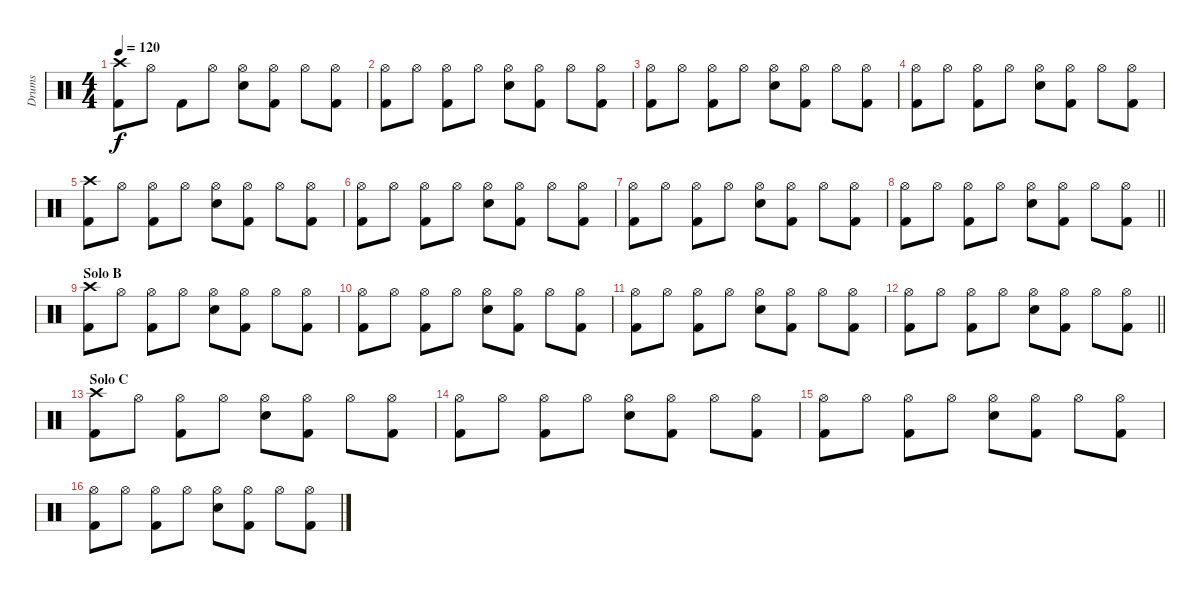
\track ("Drums" "Drums") {instrument percussion}
\staff {score}
\articulation defaults
\ts (4 4)
\tempo 120
\clef neutral
\ks c
("Crash high (hit)" "Kick (hit) 2").8{dy f} "Hi-Hat (open)".8 "Kick (hit) 2".8 "Hi-Hat (open)".8 ("Hi-Hat (open)" "Snare (hit) 2").8 ("Hi-Hat (open)" "Kick (hit) 2").8 "Hi-Hat (open)".8 ("Hi-Hat (open)" "Kick (hit) 2").8 |
("Hi-Hat (open)" "Kick (hit) 2").8 "Hi-Hat (open)".8 ("Hi-Hat (open)" "Kick (hit) 2").8 "Hi-Hat (open)".8 ("Hi-Hat (open)" "Snare (hit) 2").8 ("Hi-Hat (open)" "Kick (hit) 2").8 "Hi-Hat (open)".8 ("Hi-Hat (open)" "Kick (hit) 2").8 |
("Hi-Hat (open)" "Kick (hit) 2").8 "Hi-Hat (open)".8 ("Hi-Hat (open)" "Kick (hit) 2").8 "Hi-Hat (open)".8 ("Hi-Hat (open)" "Snare (hit) 2").8 ("Hi-Hat (open)" "Kick (hit) 2").8 "Hi-Hat (open)".8 ("Hi-Hat (open)" "Kick (hit) 2").8 |
("Hi-Hat (open)" "Kick (hit) 2").8 "Hi-Hat (open)".8 ("Hi-Hat (open)" "Kick (hit) 2").8 "Hi-Hat (open)".8 ("Hi-Hat (open)" "Snare (hit) 2").8 ("Hi-Hat (open)" "Kick (hit) 2").8 "Hi-Hat (open)".8 ("Hi-Hat (open)" "Kick (hit) 2").8 |
("Crash high (hit)" "Kick (hit) 2").8 "Hi-Hat (open)".8 ("Hi-Hat (open)" "Kick (hit) 2").8 "Hi-Hat (open)".8 ("Hi-Hat (open)" "Snare (hit) 2").8 ("Hi-Hat (open)" "Kick (hit) 2").8 "Hi-Hat (open)".8 ("Hi-Hat (open)" "Kick (hit) 2").8 |
("Hi-Hat (open)" "Kick (hit) 2").8 "Hi-Hat (open)".8 ("Hi-Hat (open)" "Kick (hit) 2").8 "Hi-Hat (open)".8 ("Hi-Hat (open)" "Snare (hit) 2").8 ("Hi-Hat (open)" "Kick (hit) 2").8 "Hi-Hat (open)".8 ("Hi-Hat (open)" "Kick (hit) 2").8 |
("Hi-Hat (open)" "Kick (hit) 2").8 "Hi-Hat (open)".8 ("Hi-Hat (open)" "Kick (hit) 2").8 "Hi-Hat (open)".8 ("Hi-Hat (open)" "Snare (hit) 2").8 ("Hi-Hat (open)" "Kick (hit) 2").8 "Hi-Hat (open)".8 ("Hi-Hat (open)" "Kick (hit) 2").8 |
\barLineRight lightlight
("Hi-Hat (open)" "Kick (hit) 2").8 "Hi-Hat (open)".8 ("Hi-Hat (open)" "Kick (hit) 2").8 "Hi-Hat (open)".8 ("Hi-Hat (open)" "Snare (hit) 2").8 ("Hi-Hat (open)" "Kick (hit) 2").8 "Hi-Hat (open)".8 ("Hi-Hat (open)" "Kick (hit) 2").8 |
\section ("" "Solo B")
("Crash high (hit)" "Kick (hit) 2").8 "Hi-Hat (open)".8 ("Hi-Hat (open)" "Kick (hit) 2").8 "Hi-Hat (open)".8 ("Hi-Hat (open)" "Snare (hit) 2").8 ("Hi-Hat (open)" "Kick (hit) 2").8 "Hi-Hat (open)".8 ("Hi-Hat (open)" "Kick (hit) 2").8 |
("Hi-Hat (open)" "Kick (hit) 2").8 "Hi-Hat (open)".8 ("Hi-Hat (open)" "Kick (hit) 2").8 "Hi-Hat (open)".8 ("Hi-Hat (open)" "Snare (hit) 2").8 ("Hi-Hat (open)" "Kick (hit) 2").8 "Hi-Hat (open)".8 ("Hi-Hat (open)" "Kick (hit) 2").8 |
("Hi-Hat (open)" "Kick (hit) 2").8 "Hi-Hat (open)".8 ("Hi-Hat (open)" "Kick (hit) 2").8 "Hi-Hat (open)".8 ("Hi-Hat (open)" "Snare (hit) 2").8 ("Hi-Hat (open)" "Kick (hit) 2").8 "Hi-Hat (open)".8 ("Hi-Hat (open)" "Kick (hit) 2").8 |
\barLineRight lightlight
("Hi-Hat (open)" "Kick (hit) 2").8 "Hi-Hat (open)".8 ("Hi-Hat (open)" "Kick (hit) 2").8 "Hi-Hat (open)".8 ("Hi-Hat (open)" "Snare (hit) 2").8 ("Hi-Hat (open)" "Kick (hit) 2").8 "Hi-Hat (open)".8 ("Hi-Hat (open)" "Kick (hit) 2").8 |
\section ("" "Solo C")
("Crash high (hit)" "Kick (hit) 2").8 "Hi-Hat (open)".8 ("Hi-Hat (open)" "Kick (hit) 2").8 "Hi-Hat (open)".8 ("Hi-Hat (open)" "Snare (hit) 2").8 ("Hi-Hat (open)" "Kick (hit) 2").8 "Hi-Hat (open)".8 ("Hi-Hat (open)" "Kick (hit) 2").8 |
("Hi-Hat (open)" "Kick (hit) 2").8 "Hi-Hat (open)".8 ("Hi-Hat (open)" "Kick (hit) 2").8 "Hi-Hat (open)".8 ("Hi-Hat (open)" "Snare (hit) 2").8 ("Hi-Hat (open)" "Kick (hit) 2").8 "Hi-Hat (open)".8 ("Hi-Hat (open)" "Kick (hit) 2").8 |
("Hi-Hat (open)" "Kick (hit) 2").8 "Hi-Hat (open)".8 ("Hi-Hat (open)" "Kick (hit) 2").8 "Hi-Hat (open)".8 ("Hi-Hat (open)" "Snare (hit) 2").8 ("Hi-Hat (open)" "Kick (hit) 2").8 "Hi-Hat (open)".8 ("Hi-Hat (open)" "Kick (hit) 2").8 |
("Hi-Hat (open)" "Kick (hit) 2").8 "Hi-Hat (open)".8 ("Hi-Hat (open)" "Kick (hit) 2").8 "Hi-Hat (open)".8 ("Hi-Hat (open)" "Snare (hit) 2").8 ("Hi-Hat (open)" "Kick (hit) 2").8 "Hi-Hat (open)".8 ("Hi-Hat (open)" "Kick (hit) 2").8
